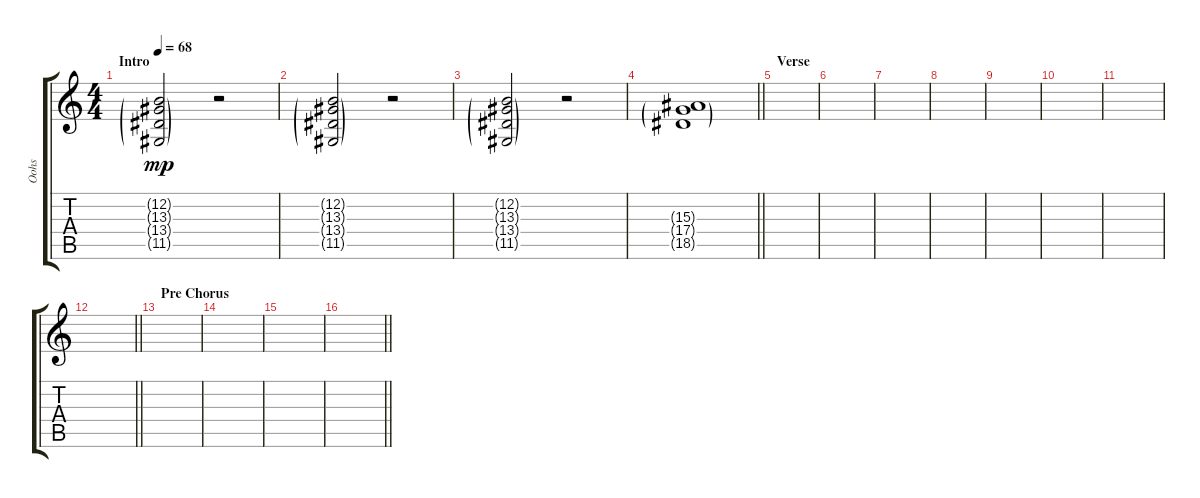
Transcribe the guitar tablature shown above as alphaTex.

\track ("Oohs" "Oohs") {instrument voiceoohs}
\staff {score tabs}
\tuning (E4 B3 G3 D3 A2 E2) {hide}
\ts (4 4)
\section ("" "Intro")
\tempo 68
\clef g2
\ks c
(12.2{g} 13.3{g} 13.4{g} 11.5{g}).2{dy mp instrument voiceoohs} r.2 |
(12.2{g} 13.3{g} 13.4{g} 11.5{g}).2 r.2 |
(12.2{g} 13.3{g} 13.4{g} 11.5{g}).2 r.2 |
\barLineRight lightlight
(15.3{g} 17.4{g} 18.5{g}).1 |
\section ("" "Verse")
|
|
|
|
|
|
|
\barLineRight lightlight
|
\section ("" "Pre Chorus")
|
|
|
\barLineRight lightlight
